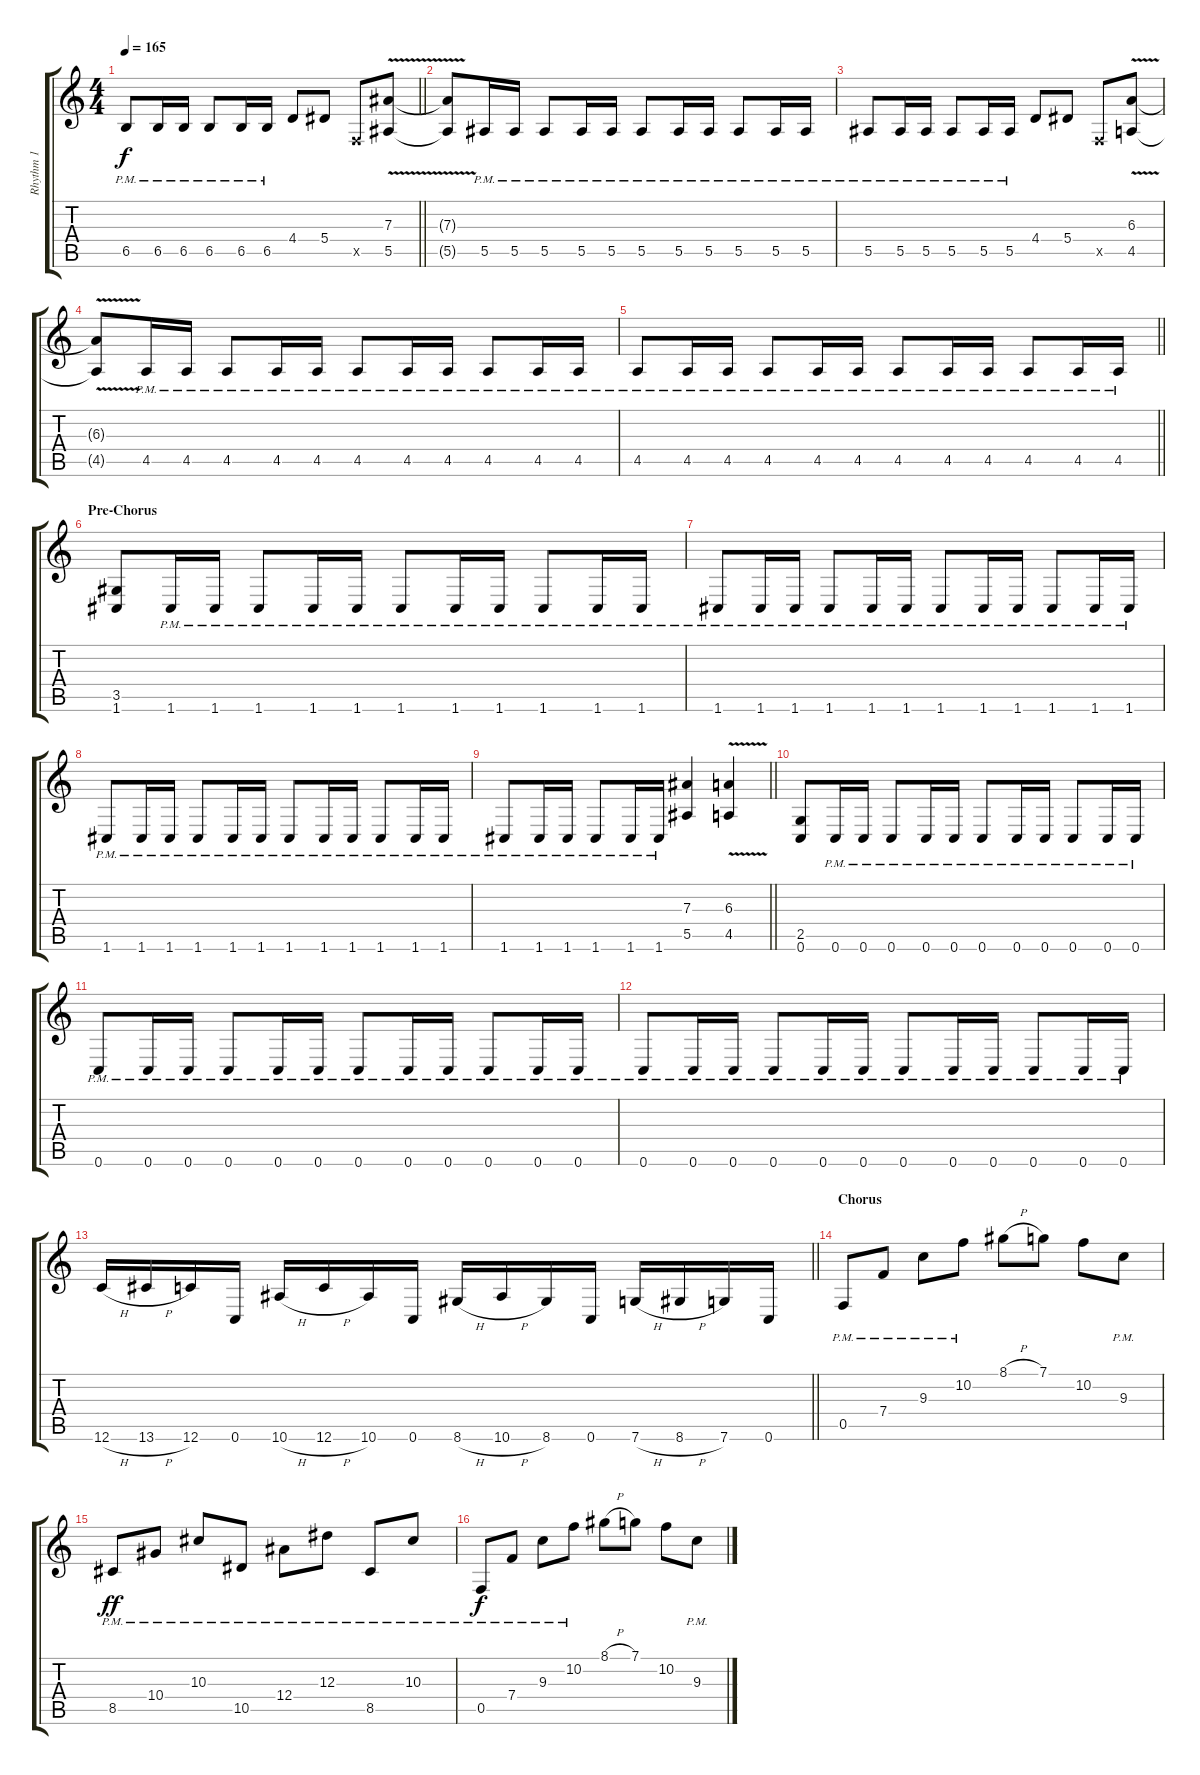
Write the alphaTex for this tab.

\track ("Rhythm 1" "Rhythm 1") {instrument distortionguitar}
\staff {score tabs}
\tuning (C4 G3 Eb3 Bb2 F2 C2) {hide}
\ts (4 4)
\tempo 165
\clef g2
\barLineRight lightlight
\ks c
6.5{pm}.8{dy f} 6.5{pm}.16 6.5{pm}.16 6.5{pm}.8 6.5{pm}.16 6.5{pm}.16 4.4.8 5.4.8 0.5{x}.8 (7.3{v} 5.5{v}).8 |
(7.3{t} 5.5{t}).8 5.5{pm}.16 5.5{pm}.16 5.5{pm}.8 5.5{pm}.16 5.5{pm}.16 5.5{pm}.8 5.5{pm}.16 5.5{pm}.16 5.5{pm}.8 5.5{pm}.16 5.5{pm}.16 |
5.5{pm}.8 5.5{pm}.16 5.5{pm}.16 5.5{pm}.8 5.5{pm}.16 5.5{pm}.16 4.4.8 5.4.8 0.5{x}.8 (6.3{v} 4.5{v}).8 |
(6.3{t} 4.5{t}).8 4.5{pm}.16 4.5{pm}.16 4.5{pm}.8 4.5{pm}.16 4.5{pm}.16 4.5{pm}.8 4.5{pm}.16 4.5{pm}.16 4.5{pm}.8 4.5{pm}.16 4.5{pm}.16 |
\barLineRight lightlight
4.5{pm}.8 4.5{pm}.16 4.5{pm}.16 4.5{pm}.8 4.5{pm}.16 4.5{pm}.16 4.5{pm}.8 4.5{pm}.16 4.5{pm}.16 4.5{pm}.8 4.5{pm}.16 4.5{pm}.16 |
\section ("" "Pre-Chorus")
(3.5 1.6).8 1.6{pm}.16 1.6{pm}.16 1.6{pm}.8 1.6{pm}.16 1.6{pm}.16 1.6{pm}.8 1.6{pm}.16 1.6{pm}.16 1.6{pm}.8 1.6{pm}.16 1.6{pm}.16 |
1.6{pm}.8 1.6{pm}.16 1.6{pm}.16 1.6{pm}.8 1.6{pm}.16 1.6{pm}.16 1.6{pm}.8 1.6{pm}.16 1.6{pm}.16 1.6{pm}.8 1.6{pm}.16 1.6{pm}.16 |
1.6{pm}.8 1.6{pm}.16 1.6{pm}.16 1.6{pm}.8 1.6{pm}.16 1.6{pm}.16 1.6{pm}.8 1.6{pm}.16 1.6{pm}.16 1.6{pm}.8 1.6{pm}.16 1.6{pm}.16 |
\barLineRight lightlight
1.6{pm}.8 1.6{pm}.16 1.6{pm}.16 1.6{pm}.8 1.6{pm}.16 1.6{pm}.16 (7.3 5.5).4 (6.3{v} 4.5{v}).4 |
(2.5 0.6).8 0.6{pm}.16 0.6{pm}.16 0.6{pm}.8 0.6{pm}.16 0.6{pm}.16 0.6{pm}.8 0.6{pm}.16 0.6{pm}.16 0.6{pm}.8 0.6{pm}.16 0.6{pm}.16 |
0.6{pm}.8 0.6{pm}.16 0.6{pm}.16 0.6{pm}.8 0.6{pm}.16 0.6{pm}.16 0.6{pm}.8 0.6{pm}.16 0.6{pm}.16 0.6{pm}.8 0.6{pm}.16 0.6{pm}.16 |
0.6{pm}.8 0.6{pm}.16 0.6{pm}.16 0.6{pm}.8 0.6{pm}.16 0.6{pm}.16 0.6{pm}.8 0.6{pm}.16 0.6{pm}.16 0.6{pm}.8 0.6{pm}.16 0.6{pm}.16 |
\barLineRight lightlight
12.6{h}.16 13.6{h}.16 12.6.16 0.6.16 10.6{h}.16 12.6{h}.16 10.6.16 0.6.16 8.6{h}.16 10.6{h}.16 8.6.16 0.6.16 7.6{h}.16 8.6{h}.16 7.6.16 0.6.16 |
\section ("" "Chorus")
0.5{pm}.8 7.4{pm}.8 9.3{pm}.8 10.2{pm}.8 8.1{h}.8 7.1.8 10.2.8 9.3{pm}.8 |
8.5{pm}.8{dy ff} 10.4{pm}.8 10.3{pm}.8 10.5{pm}.8 12.4{pm}.8 12.3{pm}.8 8.5{pm}.8 10.3{pm}.8 |
0.5{pm}.8{dy f} 7.4{pm}.8 9.3{pm}.8 10.2{pm}.8 8.1{h}.8 7.1.8 10.2.8 9.3{pm}.8
